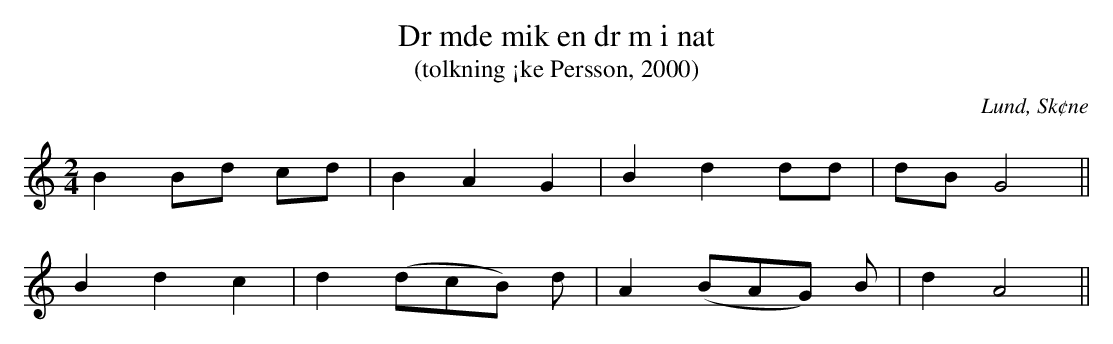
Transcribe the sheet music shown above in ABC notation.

X:1
T:Dr mde mik en dr m i nat
T:(tolkning ¡ke Persson, 2000)
O:Lund, Sk¢ne
M:2/4
L:1/8
K:C
B2 Bd cd | B2 A2 G2 | B2 d2 dd | dB G4 ||
B2 d2 c2 | d2 (dcB) d | A2 (BAG) B | d2 A4 ||
